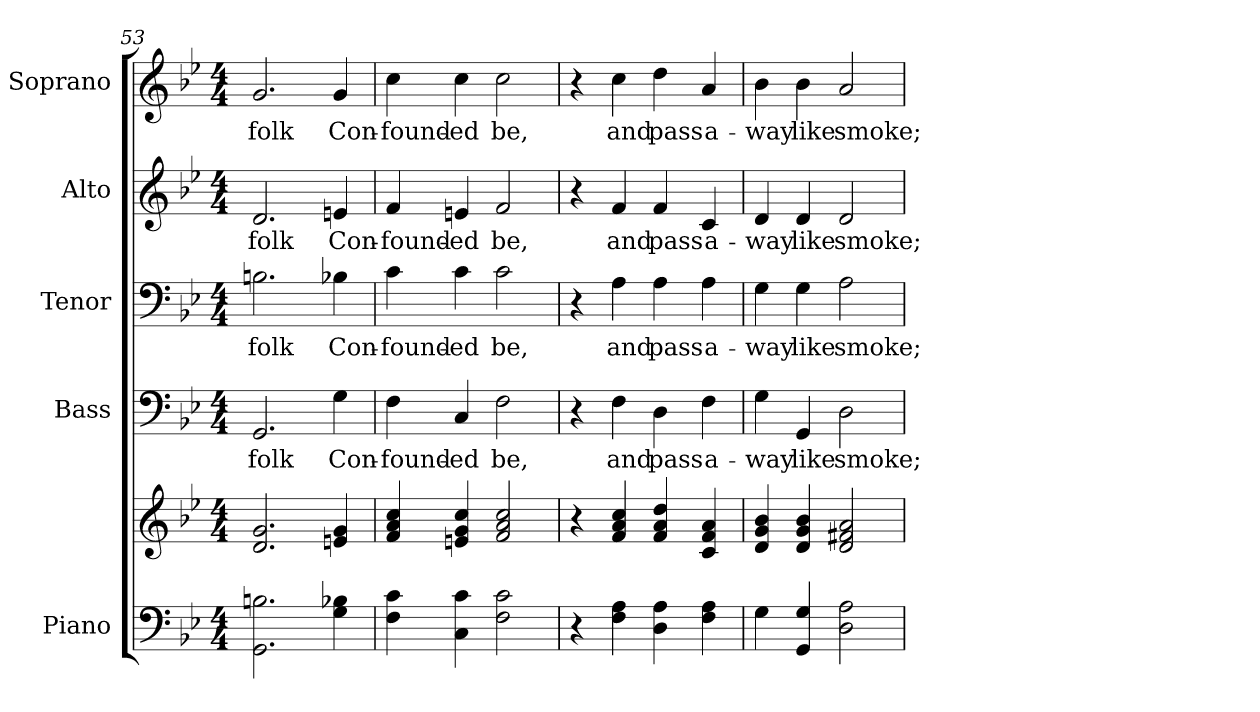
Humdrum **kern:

**kern	**kern	**kern	**text	**kern	**text	**kern	**text	**kern	**text
*part5	*part5	*part4	*part4	*part3	*part3	*part2	*part2	*part1	*part1
*staff6	*staff5	*staff4	*staff4	*staff3	*staff3	*staff2	*staff2	*staff1	*staff1
*I"Piano	*	*I"Bass	*	*I"Tenor	*	*I"Alto	*	*I"Soprano	*
*I'Pno.	*	*I'B.	*	*I'T.	*	*I'A.	*	*I'S.	*
!!LO:PB:g=z
*clefF4	*clefG2	*clefF4	*	*clefF4	*	*clefG2	*	*clefG2	*
*k[b-e-]	*k[b-e-]	*k[b-e-]	*	*k[b-e-]	*	*k[b-e-]	*	*k[b-e-]	*
*B-:	*B-:	*B-:	*	*B-:	*	*B-:	*	*B-:	*
*M4/4	*M4/4	*M4/4	*	*M4/4	*	*M4/4	*	*M4/4	*
=53	=53	=53	=53	=53	=53	=53	=53	=53	=53
!	!	!	!LO:LY:b:color=#000000	!	!	!	!	!	!
!	!	!	!	!	!LO:LY:b:color=#000000	!	!	!	!
!	!	!	!	!	!	!	!LO:LY:b:color=#000000	!	!
!	!	!	!	!	!	!	!	!	!LO:LY:b:color=#000000
2.GGi\ 2.Bni	2.di/ 2.gi	2.GGi/	folk	2.Bni\	folk	2.di/	folk	2.gi/	folk
!	!	!	!LO:LY:b:color=#000000	!	!	!	!	!	!
!	!	!	!	!	!LO:LY:b:color=#000000	!	!	!	!
!	!	!	!	!	!	!	!LO:LY:b:color=#000000	!	!
!	!	!	!	!	!	!	!	!	!LO:LY:b:color=#000000
4Gi\ 4B-Xi	4eni/ 4gi	4Gi\	Con-	4B-Xi\	Con-	4eni/	Con-	4gi/	Con-
=54	=54	=54	=54	=54	=54	=54	=54	=54	=54
!	!	!	!LO:LY:b:color=#000000	!	!	!	!	!	!
!	!	!	!	!	!LO:LY:b:color=#000000	!	!	!	!
!	!	!	!	!	!	!	!LO:LY:b:color=#000000	!	!
!	!	!	!	!	!	!	!	!	!LO:LY:b:color=#000000
4Fi\ 4ci	4fi/ 4ai 4cci	4Fi\	-found-	4ci\	-found-	4fi/	-found-	4cci\	-found-
!	!	!	!LO:LY:b:color=#000000	!	!	!	!	!	!
!	!	!	!	!	!LO:LY:b:color=#000000	!	!	!	!
!	!	!	!	!	!	!	!LO:LY:b:color=#000000	!	!
!	!	!	!	!	!	!	!	!	!LO:LY:b:color=#000000
4Ci\ 4ci	4eni/ 4gi 4cci	4Ci/	-ed	4ci\	-ed	4eni/	-ed	4cci\	-ed
!	!	!	!LO:LY:b:color=#000000	!	!	!	!	!	!
!	!	!	!	!	!LO:LY:b:color=#000000	!	!	!	!
!	!	!	!	!	!	!	!LO:LY:b:color=#000000	!	!
!	!	!	!	!	!	!	!	!	!LO:LY:b:color=#000000
2Fi\ 2ci	2fi/ 2ai 2cci	2Fi\	be,	2ci\	be,	2fi/	be,	2cci\	be,
=55	=55	=55	=55	=55	=55	=55	=55	=55	=55
4r	4r	4r	.	4r	.	4r	.	4r	.
!	!	!	!LO:LY:b:color=#000000	!	!	!	!	!	!
!	!	!	!	!	!LO:LY:b:color=#000000	!	!	!	!
!	!	!	!	!	!	!	!LO:LY:b:color=#000000	!	!
!	!	!	!	!	!	!	!	!	!LO:LY:b:color=#000000
4Fi\ 4Ai	4fi/ 4ai 4cci	4Fi\	and	4Ai\	and	4fi/	and	4cci\	and
!	!	!	!LO:LY:b:color=#000000	!	!	!	!	!	!
!	!	!	!	!	!LO:LY:b:color=#000000	!	!	!	!
!	!	!	!	!	!	!	!LO:LY:b:color=#000000	!	!
!	!	!	!	!	!	!	!	!	!LO:LY:b:color=#000000
4Di\ 4Ai	4fi/ 4ai 4ddi	4Di\	pass	4Ai\	pass	4fi/	pass	4ddi\	pass
!	!	!	!LO:LY:b:color=#000000	!	!	!	!	!	!
!	!	!	!	!	!LO:LY:b:color=#000000	!	!	!	!
!	!	!	!	!	!	!	!LO:LY:b:color=#000000	!	!
!	!	!	!	!	!	!	!	!	!LO:LY:b:color=#000000
4Fi\ 4Ai	4ci/ 4fi 4ai	4Fi\	a-	4Ai\	a-	4ci/	a-	4ai/	a-
=56	=56	=56	=56	=56	=56	=56	=56	=56	=56
!	!	!	!LO:LY:b:color=#000000	!	!	!	!	!	!
!	!	!	!	!	!LO:LY:b:color=#000000	!	!	!	!
!	!	!	!	!	!	!	!LO:LY:b:color=#000000	!	!
!	!	!	!	!	!	!	!	!	!LO:LY:b:color=#000000
4Gi\	4di/ 4gi 4b-i	4Gi\	-way	4Gi\	-way	4di/	-way	4b-i\	-way
!	!	!	!LO:LY:b:color=#000000	!	!	!	!	!	!
!	!	!	!	!	!LO:LY:b:color=#000000	!	!	!	!
!	!	!	!	!	!	!	!LO:LY:b:color=#000000	!	!
!	!	!	!	!	!	!	!	!	!LO:LY:b:color=#000000
4GGi/ 4Gi	4di/ 4gi 4b-i	4GGi/	like	4Gi\	like	4di/	like	4b-i\	like
!	!	!	!LO:LY:b:color=#000000	!	!	!	!	!	!
!	!	!	!	!	!LO:LY:b:color=#000000	!	!	!	!
!	!	!	!	!	!	!	!LO:LY:b:color=#000000	!	!
!	!	!	!	!	!	!	!	!	!LO:LY:b:color=#000000
2Di\ 2Ai	2di/ 2f#Xi 2ai	2Di\	smoke;	2Ai\	smoke;	2di/	smoke;	2ai/	smoke;
=	=	=	=	=	=	=	=	=	=
*-	*-	*-	*-	*-	*-	*-	*-	*-	*-
